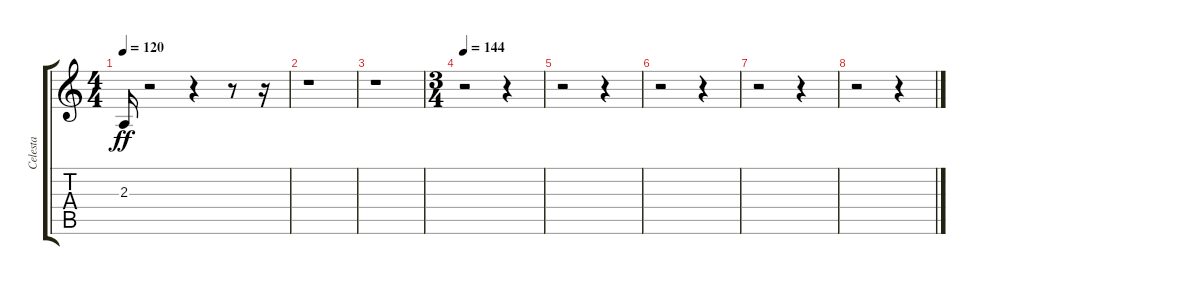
\track ("Celesta" "Celesta") {instrument celesta}
\staff {score tabs}
\tuning (E4 B3 G3 D3 A2 E2) {hide}
\ts (4 4)
\tempo 120
\clef g2
\ks c
2.3.16{dy ff} r.2 r.4 r.8 r.16 |
r.1 |
r.1 |
\ts (3 4)
\tempo 144
r.2 r.4 |
r.2 r.4 |
r.2 r.4 |
r.2 r.4 |
r.2 r.4
